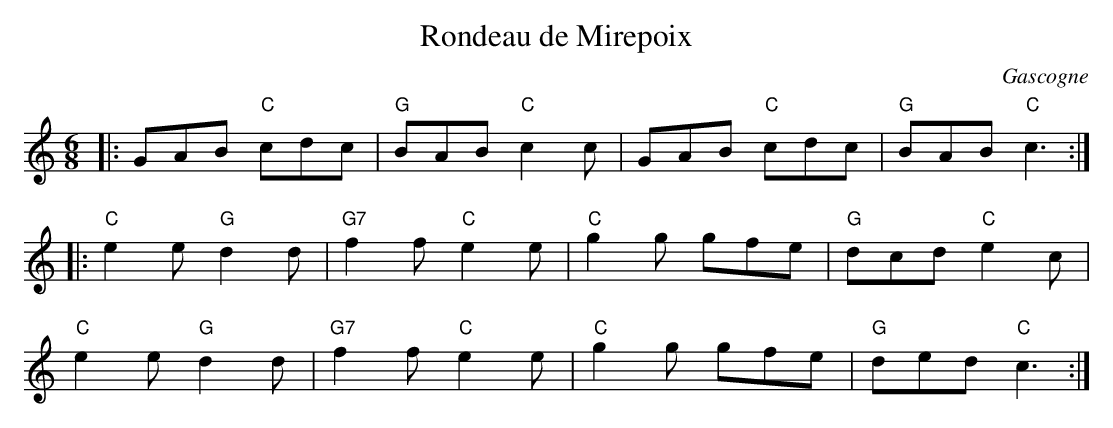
X:1
T:Rondeau de Mirepoix
O:Gascogne
M:6/8
L:1/8
K:C
|:GAB "C"cdc|"G"BAB "C"c2 c|GAB "C"cdc|"G"BAB "C"c3 :|
|: "C"e2 e "G"d2 d|"G7"f2 f "C"e2 e |"C"g2 g gfe|"G"dcd "C"e2 c|
"C"e2 e "G"d2 d |"G7"f2 f "C"e2 e |"C"g2 g gfe|"G"ded "C"c3:|
